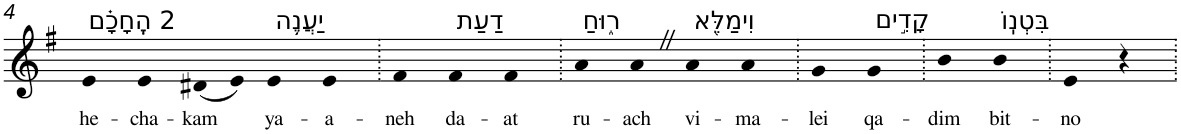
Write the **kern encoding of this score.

**kern	**text
*part1	*part1
*staff1	*staff1
*I"Piano	*
*I'Pno	*
!!LO:PB:g=z
*clefG2	*
*k[f#]	*
*G:	*
=4	=4
!LO:TX:a:t=2 הֶֽחָכָ֗ם	!
!	!LO:LY:b
4e	he-
!	!LO:LY:b
4e	-cha-
!	!LO:LY:b
(8d#X	-kam
8e)	.
!LO:TX:a:t=יַעֲנֶ֥ה	!
!	!LO:LY:b
4e	ya-
!	!LO:LY:b
4e	-a-
=5.	=5.
!	!LO:LY:b
4f#	-neh
!LO:TX:a:t=דַעַת	!
!	!LO:LY:b
4f#	da-
!	!LO:LY:b
4f#	-at
=6.	=6.
!LO:TX:a:t=ר֑וּחַ	!
!	!LO:LY:b
4a	ru-
!	!LO:LY:b
4aZ	-ach
!LO:TX:a:t=וִימַלֵּ֖א	!
!	!LO:LY:b
4a	vi-
!	!LO:LY:b
4a	-ma-
=7.	=7.
!	!LO:LY:b
4g	-lei
!LO:TX:a:t=קָדִ֣ים	!
!	!LO:LY:b
4g	qa-
=8.	=8.
!	!LO:LY:b
4b	-dim
!LO:TX:a:t=בִּטְנֽוֹ	!
!	!LO:LY:b
4b	bit-
=9.	=9.
!	!LO:LY:b
4e	-no
4r	.
=.	=.
*-	*-
